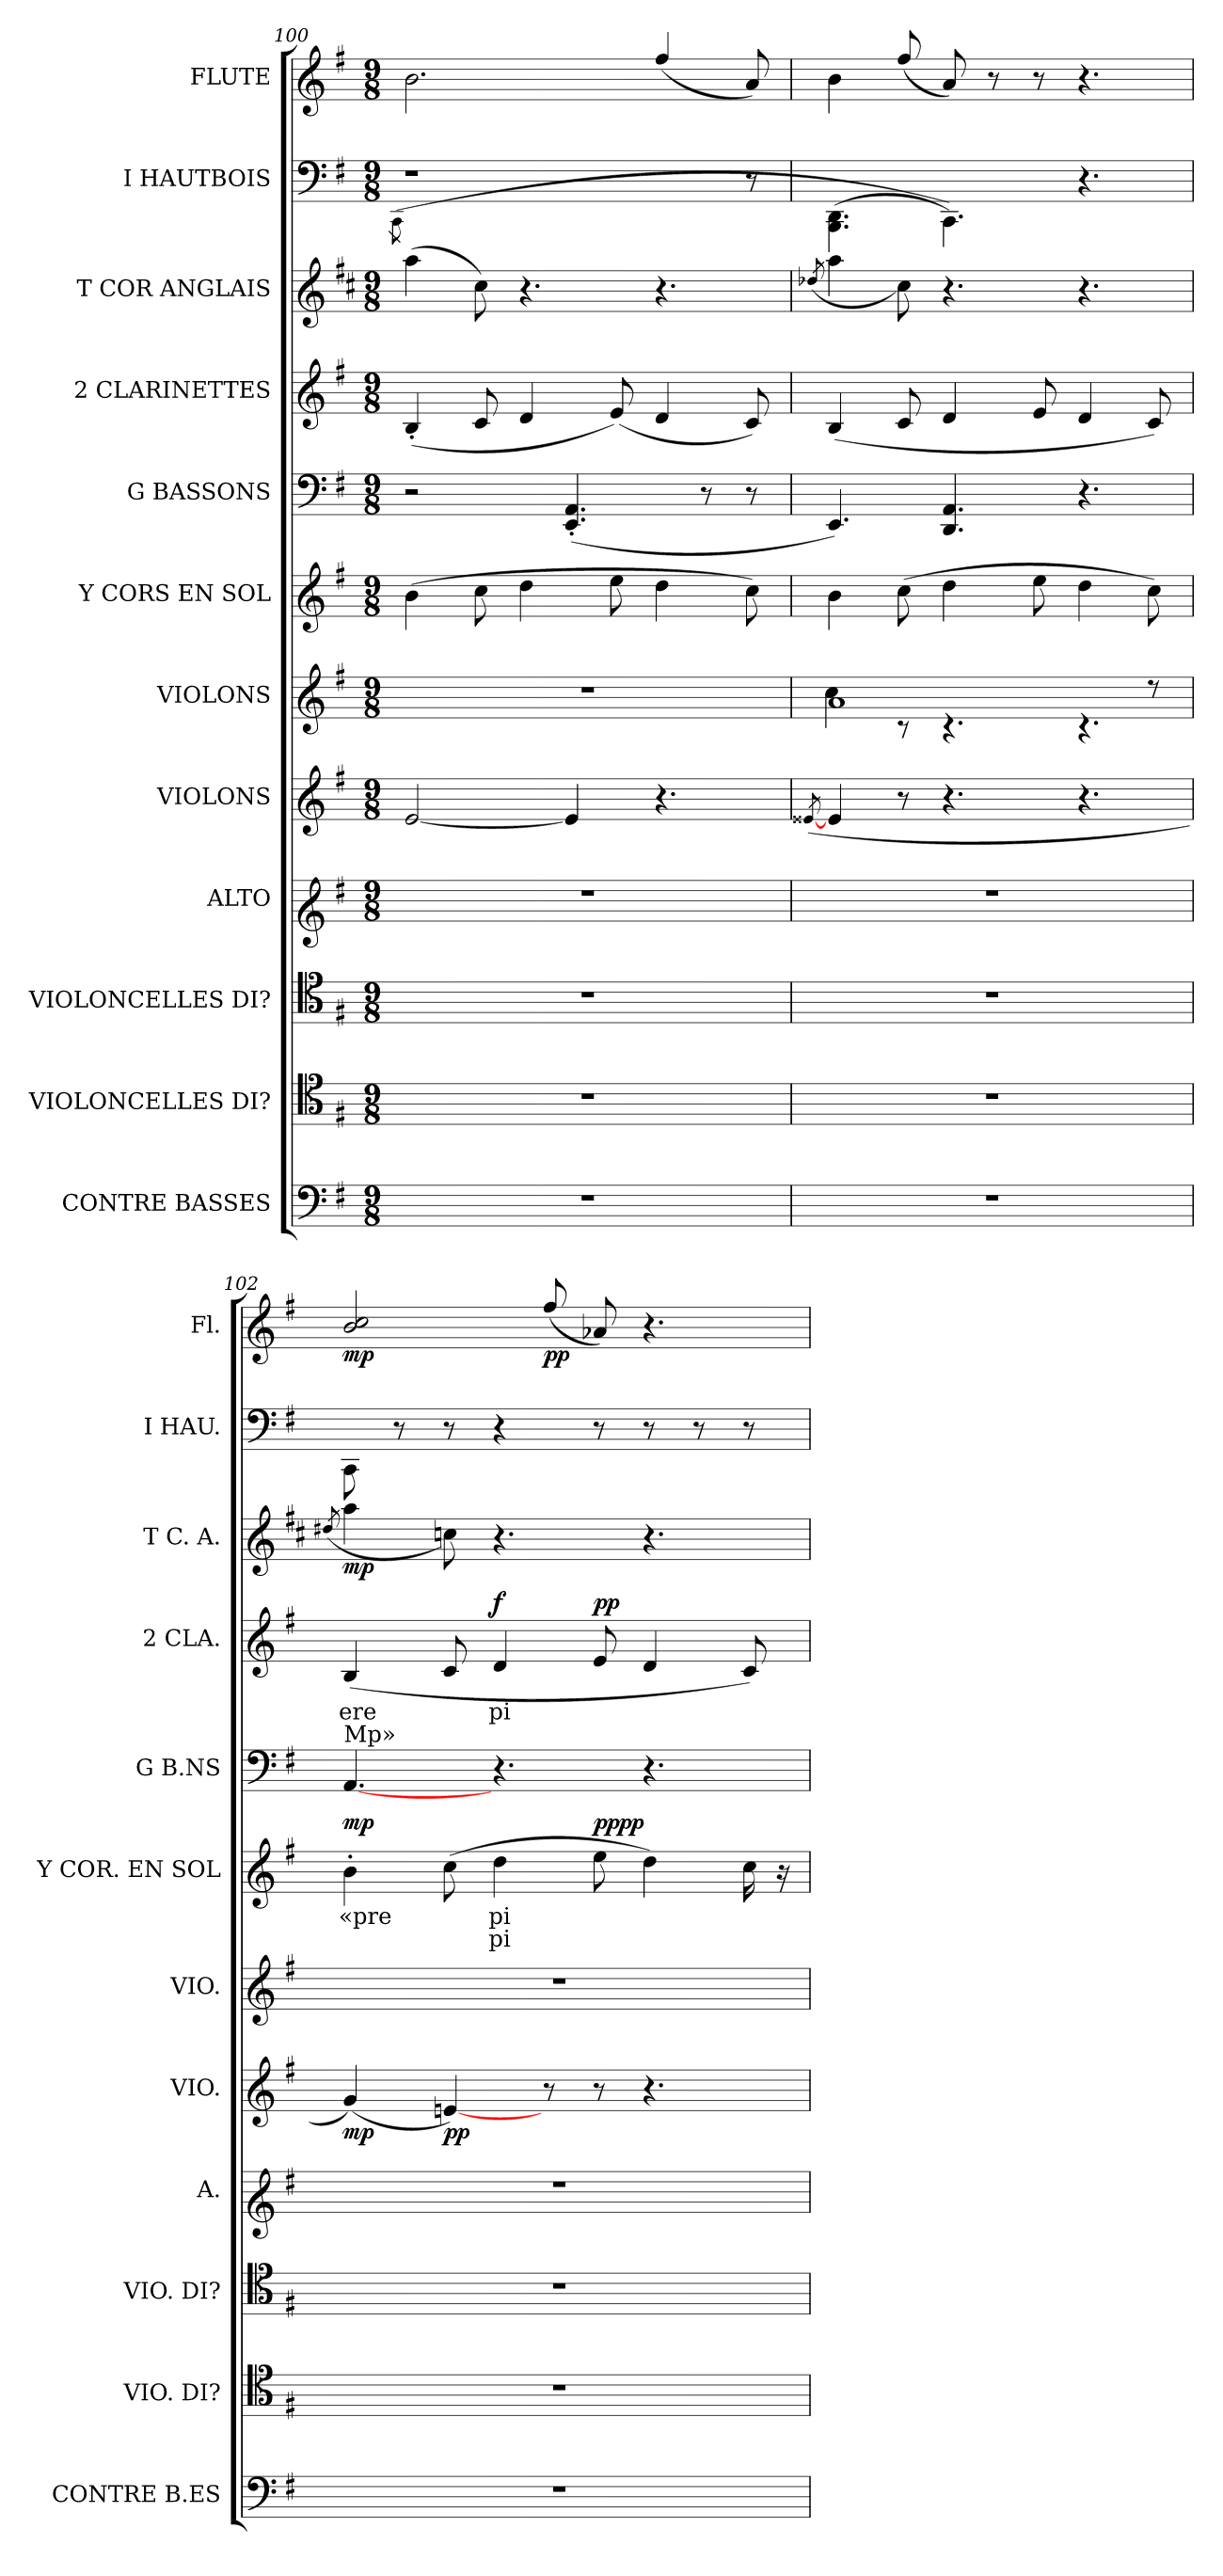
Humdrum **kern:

**kern	**kern	**kern	**kern	**kern	**dynam	**kern	**kern	**text	**text	**dynam	**kern	**kern	**text	**dynam	**kern	**dynam	**kern	**kern	**dynam
*part12	*part11	*part10	*part9	*part8	*part8	*part7	*part6	*part6	*part6	*part6	*part5	*part4	*part4	*part4	*part3	*part3	*part2	*part1	*part1
*staff12	*staff11	*staff10	*staff9	*staff8	*staff8	*staff7	*staff6	*staff6	*staff6	*staff6	*staff5	*staff4	*staff4	*staff4	*staff3	*staff3	*staff2	*staff1	*staff1
*I"CONTRE BASSES	*I"VIOLONCELLES DI?	*I"VIOLONCELLES DI?	*I"ALTO	*I"VIOLONS	*	*I"VIOLONS	*I"Y CORS EN SOL	*	*	*	*I"G BASSONS	*I"2 CLARINETTES	*	*	*I"T COR ANGLAIS	*	*I"I HAUTBOIS	*I"FLUTE	*
*I'CONTRE B.ES	*I'VIO. DI?	*I'VIO. DI?	*I'A.	*I'VIO.	*	*I'VIO.	*I'Y COR. EN SOL	*	*	*	*I'G B.NS	*I'2 CLA.	*	*	*I'T C. A.	*	*I'I HAU.	*I'Fl.	*
!!LO:PB:g=z
*clefF4	*clefC4	*clefC4	*clefG1	*clefG2	*	*clefG2	*clefG2	*	*	*	*clefF4	*clefG2	*	*	*clefG2	*	*clefF4	*clefG2	*
*	*	*	*	*	*	*	*	*	*	*	*	*	*	*	*ITrd4c7	*	*	*	*
*k[f#]	*k[f#]	*k[f#]	*k[f#]	*k[f#]	*	*k[f#]	*k[f#]	*	*	*	*k[f#]	*k[f#]	*	*	*k[f#]	*	*k[f#]	*k[f#]	*
*G:	*G:	*G:	*G:	*G:	*	*G:	*G:	*	*	*	*G:	*G:	*	*	*G:	*	*G:	*G:	*
*M9/8	*M9/8	*M9/8	*M9/8	*M9/8	*	*M9/8	*M9/8	*	*	*	*M9/8	*M9/8	*	*	*M9/8	*	*M9/8	*M9/8	*
=100	=100	=100	=100	=100	=100	=100	=100	=100	=100	=100	=100	=100	=100	=100	=100	=100	=100	=100	=100
.	.	.	.	.	.	.	.	.	.	.	.	.	.	.	.	.	(8qCCi\	.	.
!LO:N:vis=1	!LO:N:vis=1	!LO:N:vis=1	!LO:N:vis=1	!	!	!LO:N:vis=1	!	!	!	!	!	!	!	!	!	!	!	!	!
8%9r	8%9r	8%9r	8%9r	[<2ei/	.	8%9r	(4bi\	.	.	.	2r	(4B'i/	.	.	(4ddi\	.	1r	2.bi\	.
.	.	.	.	.	.	.	8cci\	.	.	.	.	8ci/	.	.	8f#i\)	.	.	.	.
.	.	.	.	.	.	.	4ddi\	.	.	.	.	4di/	.	.	4.r	.	.	.	.
.	.	.	.	4ei/]	.	.	.	.	.	.	(4.EEi/' 4.AAi'	.	.	.	.	.	.	.	.
.	.	.	.	.	.	.	8eei\	.	.	.	.	(8ei/)	.	.	.	.	.	.	.
.	.	.	.	4.r	.	.	4ddi\	.	.	.	.	4di/	.	.	4.r	.	.	(4ff#i/	.
.	.	.	.	.	.	.	.	.	.	.	8r	.	.	.	.	.	.	.	.
.	.	.	.	.	.	.	8cci\)	.	.	.	8r	8ci/)	.	.	.	.	8r	8ai/)	.
=101	=101	=101	=101	=101	=101	=101	=101	=101	=101	=101	=101	=101	=101	=101	=101	=101	=101	=101	=101
.	.	.	.	([>8qe##Xi/	.	.	.	.	.	.	.	.	.	.	(8qg-Xi/	.	.	.	.
!LO:N:vis=1	!LO:N:vis=1	!LO:N:vis=1	!LO:N:vis=1	!	!	!	!	!	!	!	!	!	!	!	!	!	!	!	!
*	*	*	*	*	*	*^	*	*	*	*	*	*	*	*	*	*	*	*	*
8%9r	8%9r	8%9r	8%9r	4ei/]	.	1ai	4cci\	4bi\	.	.	.	4.EEi/)	(4Bi/	.	.	4ddi\	.	(4.BBBi\ 4.DDi	4bi\	.
.	.	.	.	8r	.	.	8r	(8cci\	.	.	.	.	8ci/	.	.	8f#i\)	.	.	(8ff#i/	.
.	.	.	.	4.r	.	.	4.r	4ddi\	.	.	.	4.DDi/ 4.AAi	4di/	.	.	4.r	.	4.CCi\))	8ai/)	.
.	.	.	.	.	.	.	.	.	.	.	.	.	.	.	.	.	.	.	8r	.
.	.	.	.	.	.	.	.	8eei\	.	.	.	.	8ei/	.	.	.	.	.	8r	.
.	.	.	.	4.r	.	.	4.r	4ddi\	.	.	.	4.r	4di/	.	.	4.r	.	4.r	4.r	.
.	.	.	.	.	.	8r	.	8cci\)	.	.	.	.	8ci/)	.	.	.	.	.	.	.
*	*	*	*	*	*	*v	*v	*	*	*	*	*	*	*	*	*	*	*	*	*
=102	=102	=102	=102	=102	=102	=102	=102	=102	=102	=102	=102	=102	=102	=102	=102	=102	=102	=102	=102
.	.	.	.	.	.	.	.	.	.	.	.	.	.	.	(8qg#Xi/	.	.	.	.
!LO:N:vis=1	!LO:N:vis=1	!LO:N:vis=1	!LO:N:vis=1	!	!	!LO:N:vis=1	!	!	!	!	!	!	!	!	!	!	!	!	!
!	!	!	!	!	!	!	!	!LO:LY:b:color=#000000	!	!	!	!	!	!	!	!	!	!	!
!	!	!	!	!	!	!	!	!	!	!	!LO:TX:a:t=Mp»	!	!	!	!	!	!	!	!
!	!	!	!	!	!	!	!	!	!	!	!	!	!LO:LY:b:color=#000000	!	!	!	!	!	!
8%9r	8%9r	8%9r	8%9r	(4gi/)	mp	8%9r	4b'i\	«pre	.	mp	[<4.AAi/	(4Bi/	ere	.	4ddi\	mp	8CCi\	2bi/ 2cci	mp
.	.	.	.	.	.	.	.	.	.	.	.	.	.	.	.	.	8r	.	.
.	.	.	.	[<4eni/)	pp	.	(8cci\	.	.	.	.	8ci/	.	.	8fni\)	.	8r	.	.
!	!	!	!	!	!	!	!	!LO:LY:a:color=#000000	!LO:LY:b:color=#000000	!	!	!	!	!	!	!	!	!	!
!	!	!	!	!	!	!	!	!	!	!	!	!	!LO:LY:a:color=#000000	!	!	!	!	!	!
.	.	.	.	.	.	.	4ddi\	pi	pi	.	4.r	4di/	pi	f	4.r	.	4r	.	.
.	.	.	.	8r	.	.	.	.	.	.	.	.	.	.	.	.	.	(8ff#i/	pp
.	.	.	.	8r	.	.	8eei\	.	.	pp pp	.	8ei/	.	pp	.	.	8r	8a-Xi/)	.
.	.	.	.	4.r	.	.	4ddi\)	.	.	.	4.r	4di/	.	.	4.r	.	8r	4.r	.
.	.	.	.	.	.	.	.	.	.	.	.	.	.	.	.	.	8r	.	.
.	.	.	.	.	.	.	16cci\	.	.	.	.	8ci/)	.	.	.	.	8r	.	.
.	.	.	.	.	.	.	16r	.	.	.	.	.	.	.	.	.	.	.	.
=	=	=	=	=	=	=	=	=	=	=	=	=	=	=	=	=	=	=	=
*-	*-	*-	*-	*-	*-	*-	*-	*-	*-	*-	*-	*-	*-	*-	*-	*-	*-	*-	*-
